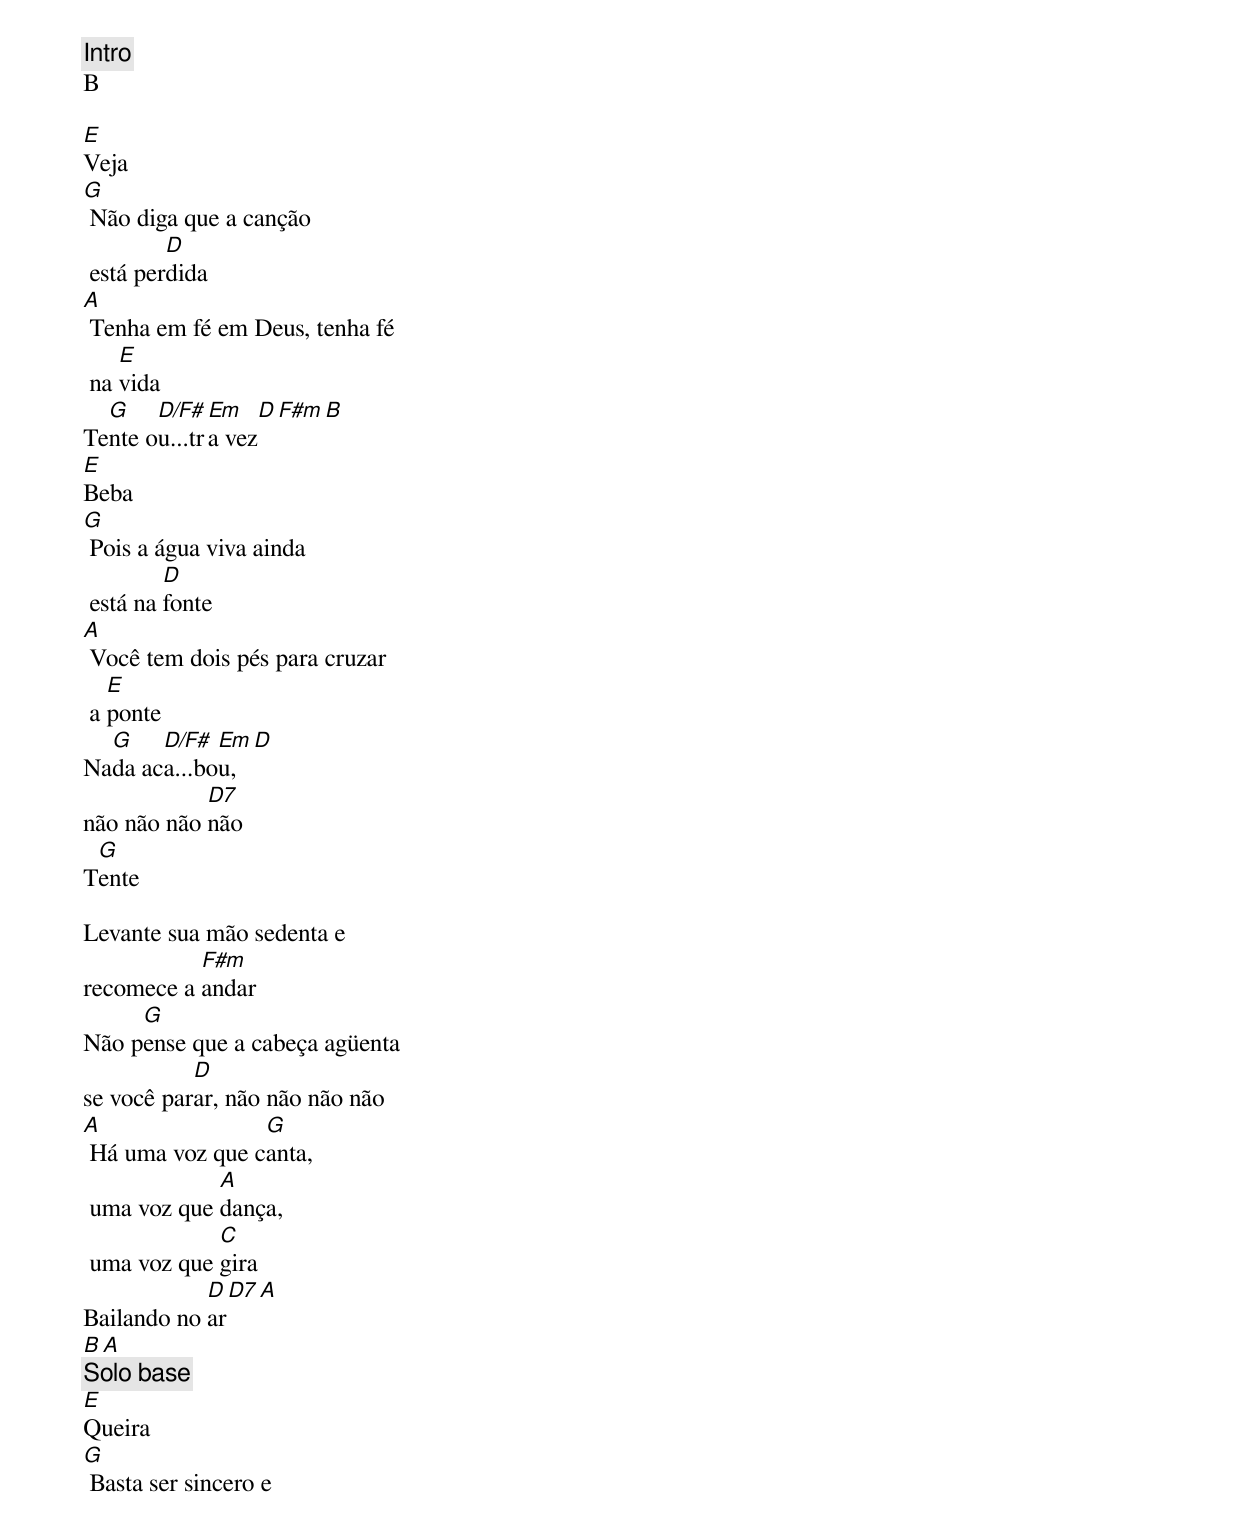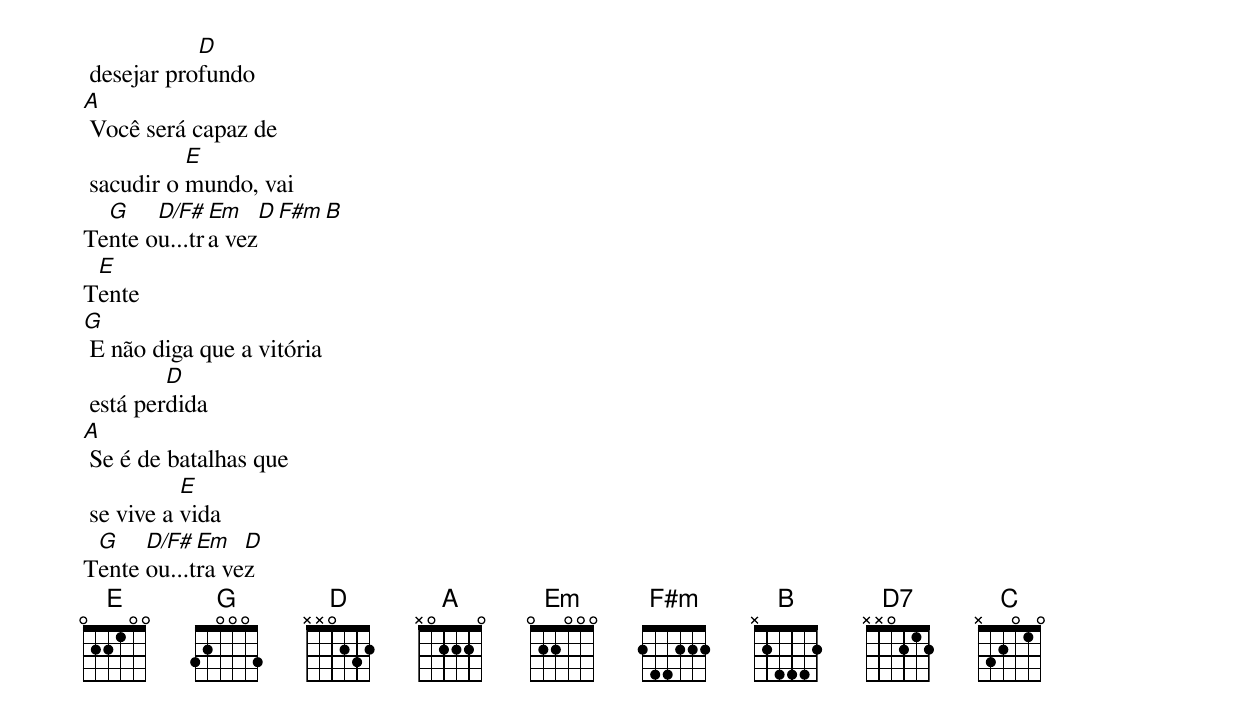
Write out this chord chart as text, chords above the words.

[Intro]
B

E
Veja
G
 Não diga que a canção
         D
 está perdida
A
 Tenha em fé em Deus, tenha fé
    E
 na vida
  G    D/F#  Em   D  F#m   B
Tente ou...tra vez
E
Beba
G
 Pois a água viva ainda
         D
 está na fonte
A
 Você tem dois pés para cruzar
   E
 a ponte
  G    D/F#  Em   D
Nada aca...bou,
            D7
não não não não
 G
Tente

Levante sua mão sedenta e
           F#m
recomece a andar
     G
Não pense que a cabeça agüenta
           D
se você parar, não não não não
A                G
 Há uma voz que canta,
             A
 uma voz que dança,
             C
 uma voz que gira
            D D7  A
Bailando no ar
B  A
[Solo base]
E
Queira
G
 Basta ser sincero e
            D
 desejar profundo
A
 Você será capaz de
           E
 sacudir o mundo, vai
  G    D/F#  Em   D  F#m   B
Tente ou...tra vez
 E
Tente
G
 E não diga que a vitória
         D
 está perdida
A
 Se é de batalhas que
           E
 se vive a vida
 G    D/F#  Em   D
Tente ou...tra vez
